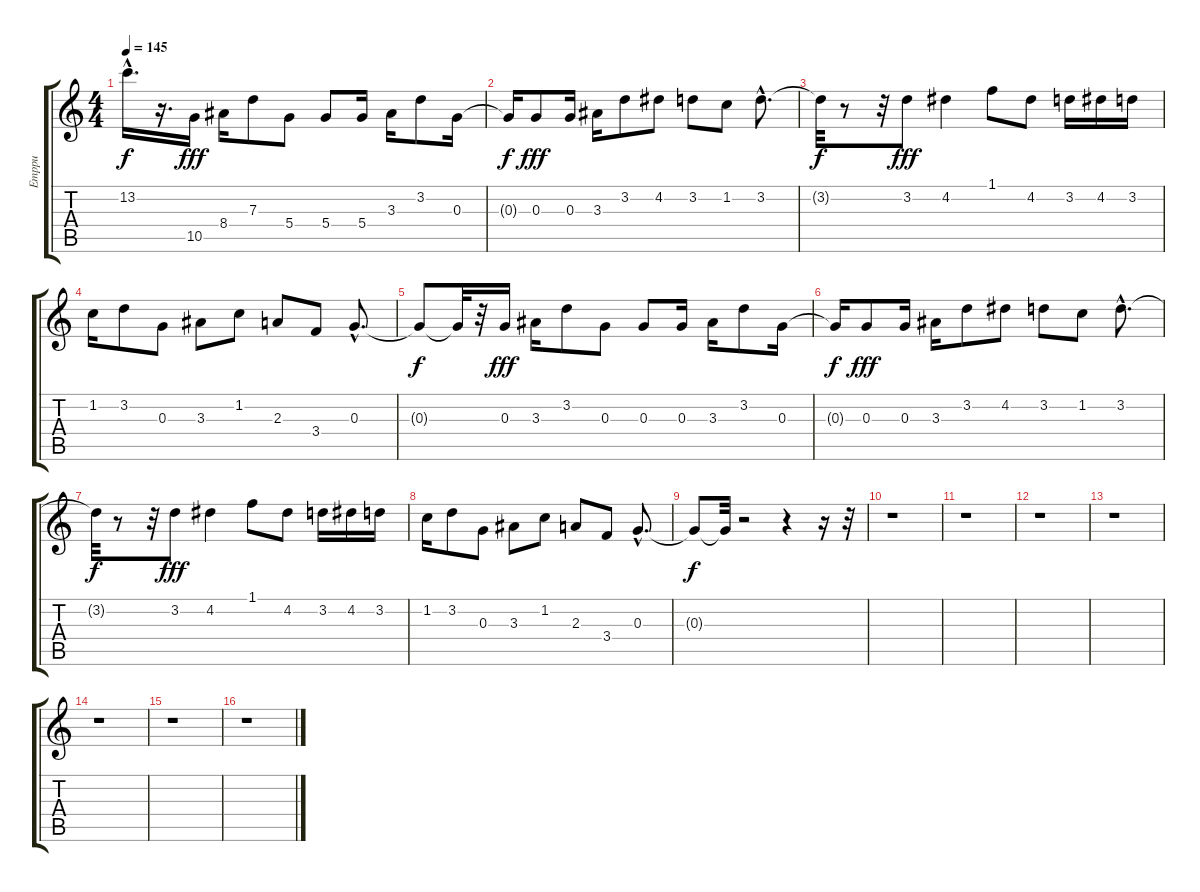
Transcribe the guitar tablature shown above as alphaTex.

\track ("Emppu" "Emppu") {instrument distortionguitar}
\staff {score tabs}
\tuning (E4 B3 G3 D3 A2 E2) {hide}
\ts (4 4)
\tempo 145
\clef g2
\ks c
13.2{hac t}.16{d dy f} r.16{d} 10.5.16{dy fff} 8.4.16 7.3.8 5.4.8 5.4.8 5.4.16 3.3.16 3.2.8 0.3.16 |
0.3{t}.16{dy f} 0.3.8{dy fff} 0.3.16 3.3.16 3.2.8 4.2.8 3.2.8 1.2.8 3.2{hac}.8{d} |
3.2{t}.32{dy f} r.8 r.32 3.2.8{dy fff} 4.2.4 1.1.8 4.2.8 3.2.16 4.2.16 3.2.16 |
1.2.16 3.2.8 0.3.8 3.3.8 1.2.8 2.3.8 3.4.8 0.3{hac}.8{d} |
0.3{t}.8{dy f} 0.3{t}.32 r.32 0.3.16{dy fff} 3.3.16 3.2.8 0.3.8 0.3.8 0.3.16 3.3.16 3.2.8 0.3.16 |
0.3{t}.16{dy f} 0.3.8{dy fff} 0.3.16 3.3.16 3.2.8 4.2.8 3.2.8 1.2.8 3.2{hac}.8{d} |
3.2{t}.32{dy f} r.8 r.32 3.2.8{dy fff} 4.2.4 1.1.8 4.2.8 3.2.16 4.2.16 3.2.16 |
1.2.16 3.2.8 0.3.8 3.3.8 1.2.8 2.3.8 3.4.8 0.3{hac}.8{d} |
0.3{t}.8{dy f} 0.3{t}.32 r.2 r.4 r.16 r.32 |
r.1 |
r.1 |
r.1 |
r.1 |
r.1 |
r.1 |
r.1
